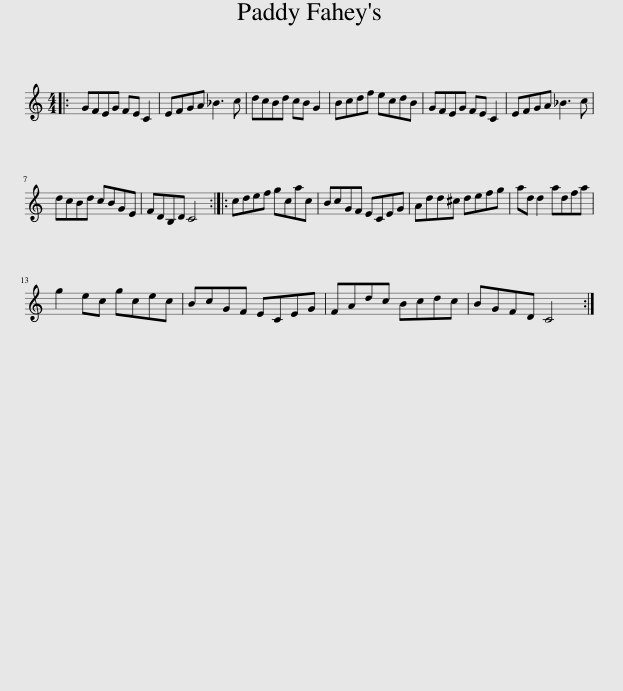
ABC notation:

X:1
L:1/8
M:4/4
I:linebreak $
K:C
V:1 treble
V:1
|: GFEG FE C2 | EFGA _B3 c | dcBd cB G2 | Bcdf ecdB | GFEG FE C2 | %5
 EFGA _B3 c |$ dcBd cBGE | FDB,D C4 :: cdef gcac | BcGF ECEG | %10
 Add^c defg | ad d2 adfa |$ g2 ec gcec | BcGF ECEG | FAdc Bcdc | %15
 BGFD C4 :| %16
